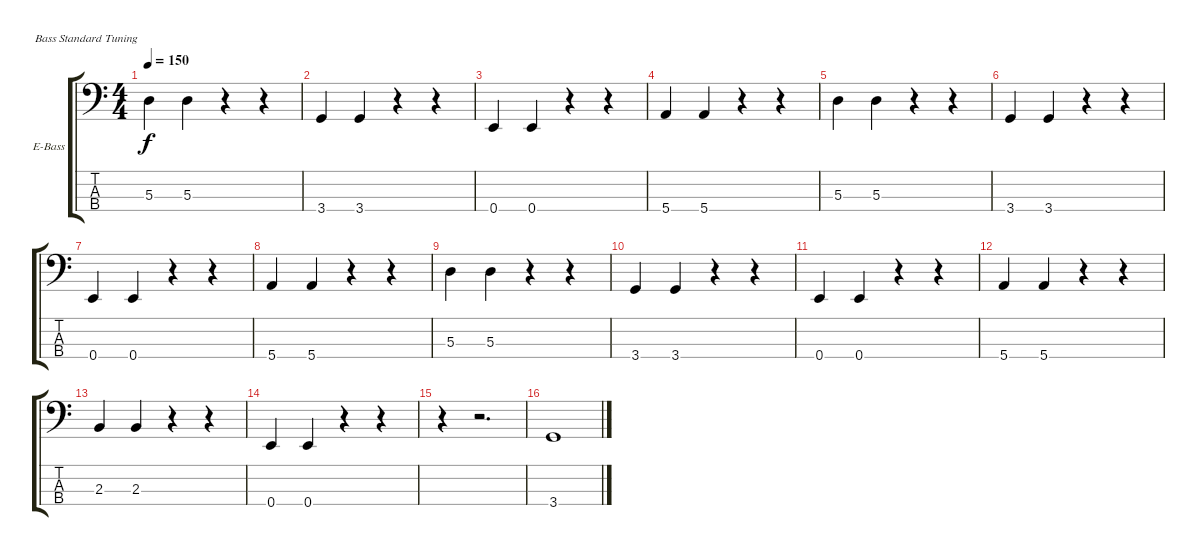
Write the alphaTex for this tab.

\bracketExtendMode groupsimilarinstruments
\firstSystemTrackNameOrientation horizontal
\otherSystemsTrackNameOrientation horizontal
\track ("Äîðîæêà 2" "E-Bass") {instrument electricbassfinger}
\staff {score tabs}
\tuning (G2 D2 A1 E1)
\ts (4 4)
\tempo 150
\clef f4
\ks c
5.3.4{dy f} 5.3.4 r.4 r.4 |
3.4.4 3.4.4 r.4 r.4 |
0.4.4 0.4.4 r.4 r.4 |
5.4.4 5.4.4 r.4 r.4 |
5.3.4 5.3.4 r.4 r.4 |
3.4.4 3.4.4 r.4 r.4 |
0.4.4 0.4.4 r.4 r.4 |
5.4.4 5.4.4 r.4 r.4 |
5.3.4 5.3.4 r.4 r.4 |
3.4.4 3.4.4 r.4 r.4 |
0.4.4 0.4.4 r.4 r.4 |
5.4.4 5.4.4 r.4 r.4 |
2.3.4 2.3.4 r.4 r.4 |
0.4.4 0.4.4 r.4 r.4 |
r.4 r.2{d} |
3.4.1
